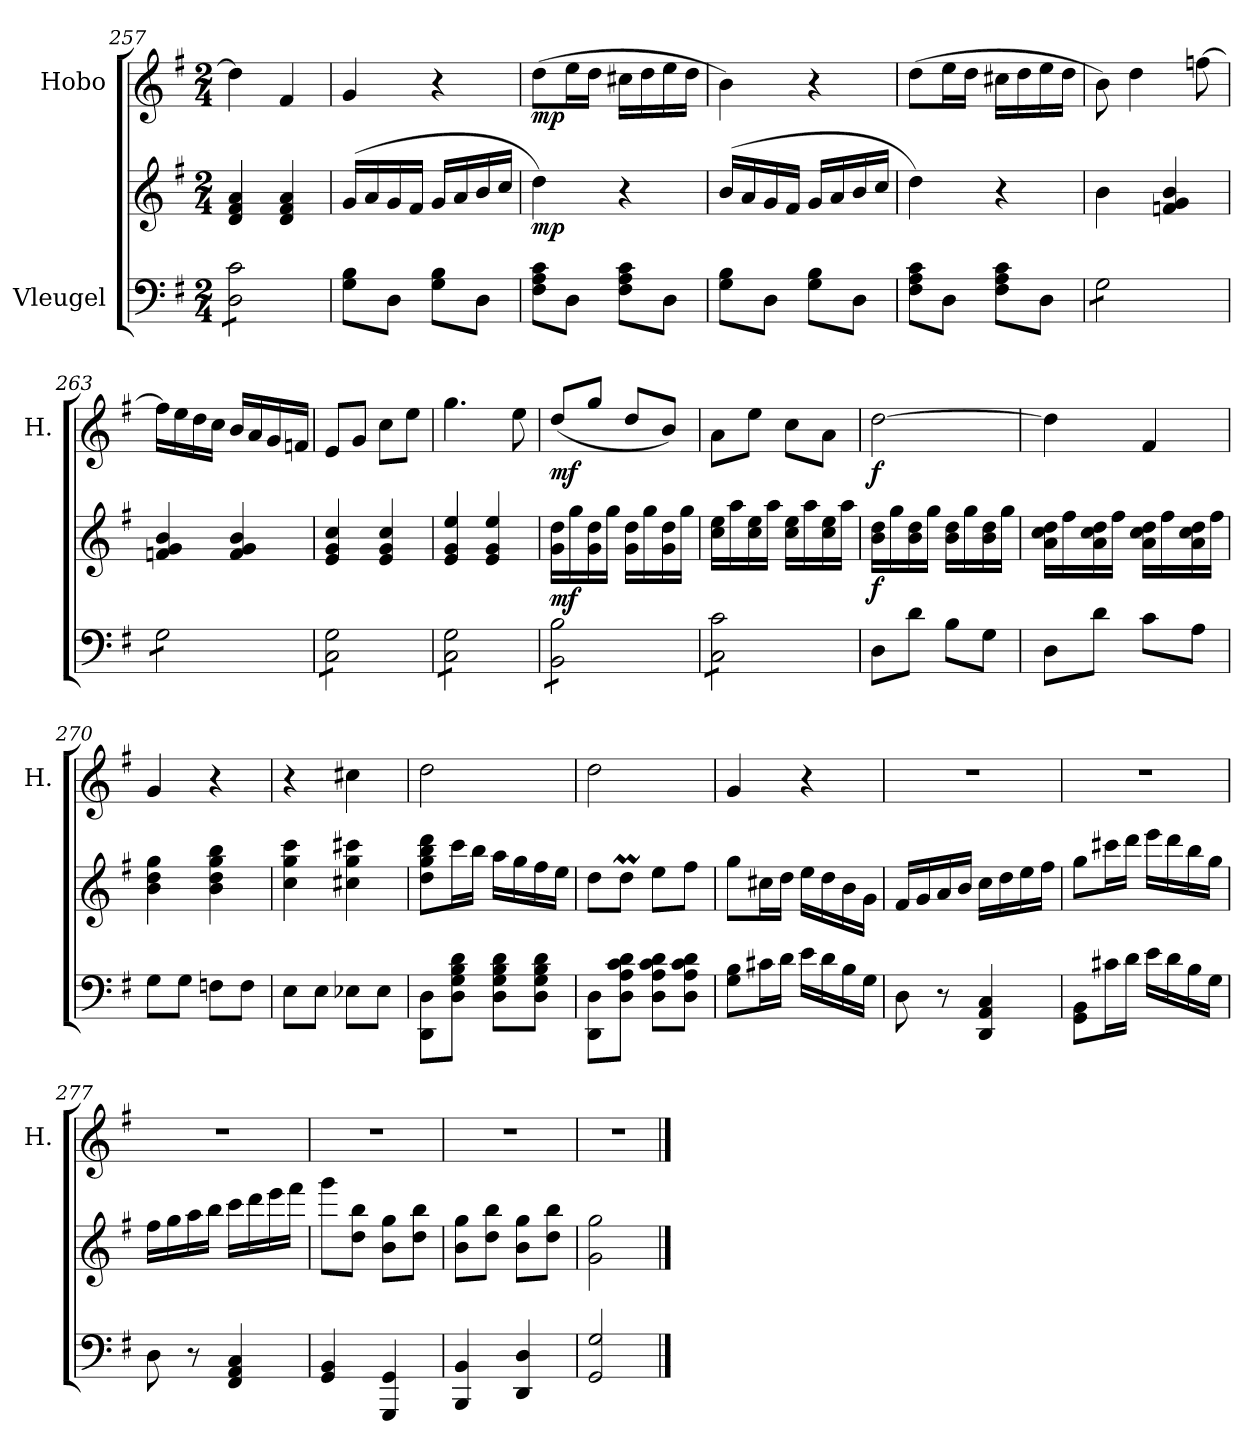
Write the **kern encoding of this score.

**kern	**kern	**dynam	**kern	**dynam
*part2	*part2	*part2	*part1	*part1
*staff3	*staff2	*staff2/3	*staff1	*staff1
*I"Vleugel	*	*	*I"Hobo	*
*	*	*	*I'H.	*
*clefF4	*clefG2	*	*clefG2	*
*k[f#]	*k[f#]	*	*k[f#]	*
*M2/4	*M2/4	*	*M2/4	*
=257	=257	=257	=257	=257
*tremolo	*	*	*	*
8D\ 8c\L	4d/ 4f#/ 4a/	.	4dd\]	.
8D\ 8c\	.	.	.	.
8D\ 8c\	4d/ 4f#/ 4a/	.	4f#/	.
8D\ 8c\J	.	.	.	.
*Xtremolo	*	*	*	*
=258	=258	=258	=258	=258
8G\ 8B\L	(16g/LL	.	4g/	.
.	16a/	.	.	.
8D\J	16g/	.	.	.
.	16f#/JJ	.	.	.
8G\ 8B\L	16g/LL	.	4r	.
.	16a/	.	.	.
8D\J	16b/	.	.	.
.	16cc/JJ	.	.	.
!!LO:LB:g=z
=259	=259	=259	=259	=259
!	!	!LO:DY:b	!	!LO:DY:b
8F#\ 8A\ 8c\L	4dd\)	mp	(8dd\L	mp
8D\J	.	.	16ee\L	.
.	.	.	16dd\JJ	.
8F#\ 8A\ 8c\L	4r	.	16cc#X\LL	.
.	.	.	16dd\	.
8D\J	.	.	16ee\	.
.	.	.	16dd\JJ	.
=260	=260	=260	=260	=260
8G\ 8B\L	(>16b/LL	.	4b\)	.
.	16a/	.	.	.
8D\J	16g/	.	.	.
.	16f#/JJ	.	.	.
8G\ 8B\L	16g/LL	.	4r	.
.	16a/	.	.	.
8D\J	16b/	.	.	.
.	16cc/JJ	.	.	.
=261	=261	=261	=261	=261
8F#\ 8A\ 8c\L	4dd\)	.	(8dd\L	.
8D\J	.	.	16ee\L	.
.	.	.	16dd\JJ	.
8F#\ 8A\ 8c\L	4r	.	16cc#X\LL	.
.	.	.	16dd\	.
8D\J	.	.	16ee\	.
.	.	.	16dd\JJ	.
=262	=262	=262	=262	=262
*tremolo	*	*	*	*
8G\L	4b\	.	8b\)	.
8G\	.	.	4dd\	.
8G\	4fn/ 4g/ 4b/	.	.	.
8G\J	.	.	[8ffn\	.
=263	=263	=263	=263	=263
8G\L	4fn/ 4g/ 4b/	.	16ff\LL]	.
.	.	.	16ee\	.
8G\	.	.	16dd\	.
.	.	.	16cc\JJ	.
8G\	4f/ 4g/ 4b/	.	16b/LL	.
.	.	.	16a/	.
8G\J	.	.	16g/	.
.	.	.	16fn/JJ	.
!!LO:PB:g=z
=264	=264	=264	=264	=264
8C\ 8G\L	4e/ 4g/ 4cc/	.	8e/L	.
8C\ 8G\	.	.	8g/J	.
8C\ 8G\	4e/ 4g/ 4cc/	.	8cc\L	.
8C\ 8G\J	.	.	8ee\J	.
=265	=265	=265	=265	=265
8C\ 8G\L	4e/ 4g/ 4ee/	.	4.gg\	.
8C\ 8G\	.	.	.	.
8C\ 8G\	4e/ 4g/ 4ee/	.	.	.
8C\ 8G\J	.	.	8ee\	.
=266	=266	=266	=266	=266
!	!	!LO:DY:b	!	!LO:DY:b
8BB\ 8B\L	16g\ 16dd\LL	mf	(8dd/L	mf
.	16gg\	.	.	.
8BB\ 8B\	16g\ 16dd\	.	8gg/J	.
.	16gg\JJ	.	.	.
8BB\ 8B\	16g\ 16dd\LL	.	8dd/L	.
.	16gg\	.	.	.
8BB\ 8B\J	16g\ 16dd\	.	8b/J)	.
.	16gg\JJ	.	.	.
=267	=267	=267	=267	=267
8C\ 8c\L	16cc\ 16ee\LL	.	8a\L	.
.	16aa\	.	.	.
8C\ 8c\	16cc\ 16ee\	.	8ee\J	.
.	16aa\JJ	.	.	.
8C\ 8c\	16cc\ 16ee\LL	.	8cc\L	.
.	16aa\	.	.	.
8C\ 8c\J	16cc\ 16ee\	.	8a\J	.
*Xtremolo	*	*	*	*
.	16aa\JJ	.	.	.
=268	=268	=268	=268	=268
!	!	!LO:DY:b	!	!LO:DY:b
8D\L	16b\ 16dd\LL	f	[2dd\	f
.	16gg\	.	.	.
8d\J	16b\ 16dd\	.	.	.
.	16gg\JJ	.	.	.
8B\L	16b\ 16dd\LL	.	.	.
.	16gg\	.	.	.
8G\J	16b\ 16dd\	.	.	.
.	16gg\JJ	.	.	.
=269	=269	=269	=269	=269
8D\L	16a\ 16cc\ 16dd\LL	.	4dd\]	.
.	16ff#\	.	.	.
8d\J	16a\ 16cc\ 16dd\	.	.	.
.	16ff#\JJ	.	.	.
8c\L	16a\ 16cc\ 16dd\LL	.	4f#/	.
.	16ff#\	.	.	.
8A\J	16a\ 16cc\ 16dd\	.	.	.
.	16ff#\JJ	.	.	.
!!LO:LB:g=z
=270	=270	=270	=270	=270
8G\L	4b\ 4dd\ 4gg\	.	4g/	.
8G\J	.	.	.	.
8Fn\L	4b\ 4dd\ 4gg\ 4bb\	.	4r	.
8F\J	.	.	.	.
=271	=271	=271	=271	=271
8E\L	4cc\ 4gg\ 4ccc\	.	4r	.
8E\J	.	.	.	.
8E-X\L	4cc#X\ 4gg\ 4ccc#X\	.	4cc#X\	.
8E-\J	.	.	.	.
=272	=272	=272	=272	=272
8DD\ 8D\L	8dd\ 8gg\ 8bb\ 8ddd\L	.	2dd\	.
8D\ 8G\ 8B\ 8d\J	16ccc\L	.	.	.
.	16bb\JJ	.	.	.
8D\ 8G\ 8B\ 8d\L	16aa\LL	.	.	.
.	16gg\	.	.	.
8D\ 8G\ 8B\ 8d\J	16ff#\	.	.	.
.	16ee\JJ	.	.	.
=273	=273	=273	=273	=273
8DD\ 8D\L	8dd\L	.	2dd\	.
8D\ 8A\ 8c\ 8d\J	8ddM\J	.	.	.
8D\ 8A\ 8c\ 8d\L	8ee\L	.	.	.
8D\ 8A\ 8c\ 8d\J	8ff#\J	.	.	.
=274	=274	=274	=274	=274
8G\ 8B\L	8gg\L	.	4g/	.
16c#X\L	16cc#X\L	.	.	.
16d\JJ	16dd\JJ	.	.	.
16e\LL	16ee\LL	.	4r	.
16d\	16dd\	.	.	.
16B\	16b\	.	.	.
16G\JJ	16g\JJ	.	.	.
=275	=275	=275	=275	=275
8D\	16f#/LL	.	2r	.
.	16g/	.	.	.
8r	16a/	.	.	.
.	16b/JJ	.	.	.
4DD/ 4AA/ 4C/	16cc\LL	.	.	.
.	16dd\	.	.	.
.	16ee\	.	.	.
.	16ff#\JJ	.	.	.
!!LO:LB:g=z
=276	=276	=276	=276	=276
8GG\ 8BB\L	8gg\L	.	2r	.
16c#X\L	16ccc#X\L	.	.	.
16d\JJ	16ddd\JJ	.	.	.
16e\LL	16eee\LL	.	.	.
16d\	16ddd\	.	.	.
16B\	16bb\	.	.	.
16G\JJ	16gg\JJ	.	.	.
=277	=277	=277	=277	=277
8D\	16ff#\LL	.	2r	.
.	16gg\	.	.	.
8r	16aa\	.	.	.
.	16bb\JJ	.	.	.
4FF#/ 4AA/ 4C/	16ccc\LL	.	.	.
.	16ddd\	.	.	.
.	16eee\	.	.	.
.	16fff#\JJ	.	.	.
=278	=278	=278	=278	=278
4GG/ 4BB/	8ggg\L	.	2r	.
.	8dd\ 8bb\J	.	.	.
4GGG/ 4GG/	8b\ 8gg\L	.	.	.
.	8dd\ 8bb\J	.	.	.
=279	=279	=279	=279	=279
4BBB/ 4BB/	8b\ 8gg\L	.	2r	.
.	8dd\ 8bb\J	.	.	.
4DD/ 4D/	8b\ 8gg\L	.	.	.
.	8dd\ 8bb\J	.	.	.
=280	=280	=280	=280	=280
2GG/ 2G/	2g\ 2gg\	.	2r	.
==	==	==	==	==
*-	*-	*-	*-	*-
